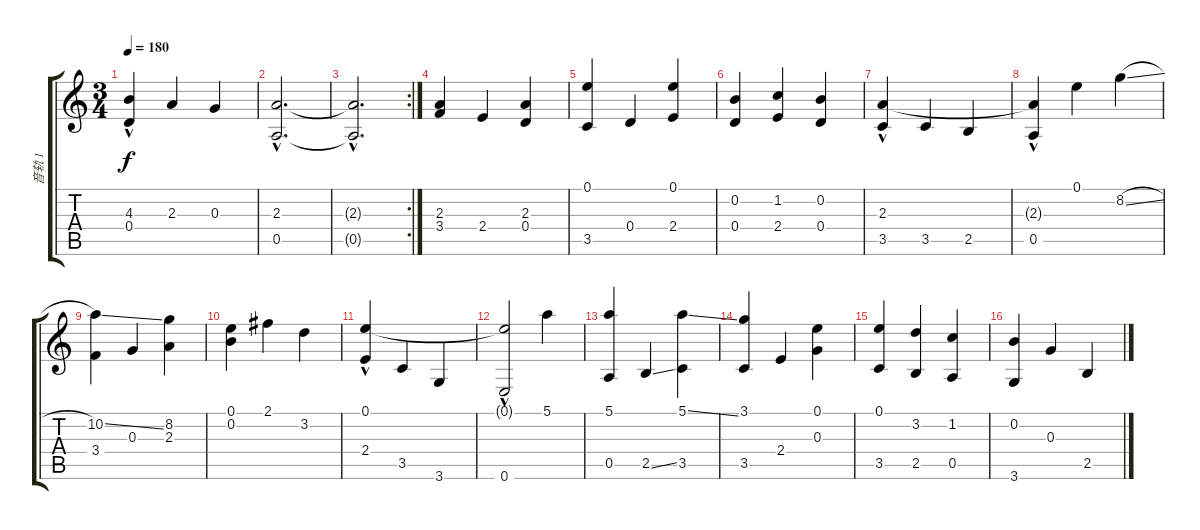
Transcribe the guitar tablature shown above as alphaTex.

\track ("音轨 1" "音轨 1") {instrument acousticguitarnylon}
\staff {score tabs}
\tuning (E4 B3 G3 D3 A2 E2) {hide}
\ts (3 4)
\tempo 180
\clef g2
\ks c
(4.3 0.4{hac}).4{dy f} 2.3.4 0.3.4 |
(2.3{hac} 0.5{hac}).2{d} |
\rc 2
(2.3{hac t} 0.5{hac t}).2{d} |
(2.3 3.4).4 2.4.4 (2.3 0.4).4 |
(0.1 3.5).4 0.4.4 (0.1 2.4).4 |
(0.2 0.4).4 (1.2 2.4).4 (0.2 0.4).4 |
(2.3{hac} 3.5).4 3.5.4 2.5.4 |
(2.3{t} 0.5{hac}).4 0.1.4 8.2{sl}.4 |
(10.2{ss} 3.4).4 0.3.4 (8.2 2.3).4 |
(0.1 0.2).4 2.1.4 3.2.4 |
(0.1{hac} 2.4).4 3.5.4 3.6.4 |
(0.1{t} 0.6{hac}).2 5.1.4 |
(5.1 0.5).4 2.5{ss}.4 (5.1{ss} 3.5).4 |
(3.1 3.5).4 2.4.4 (0.1 0.3).4 |
(0.1 3.5).4 (3.2 2.5).4 (1.2 0.5).4 |
(0.2 3.6).4 0.3.4 2.5.4
